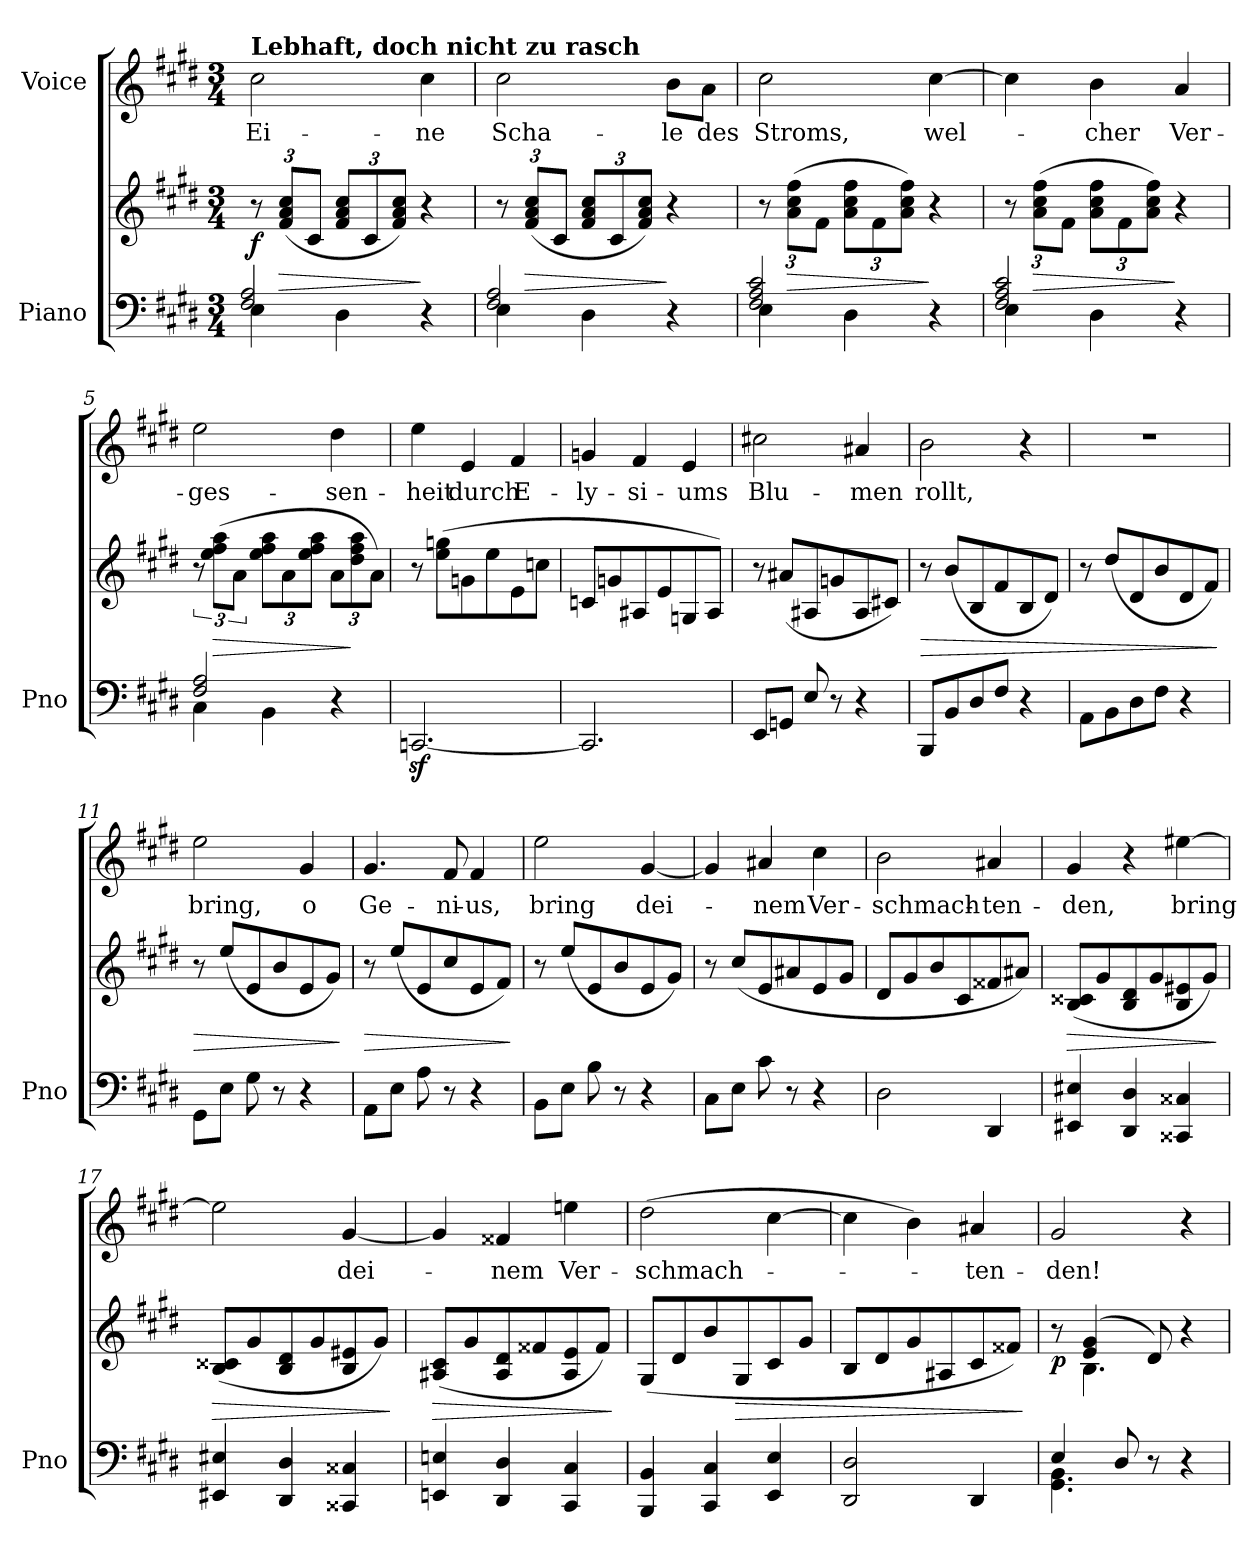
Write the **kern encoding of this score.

**kern	**kern	**dynam	**kern	**text
*part2	*part2	*part2	*part1	*part1
*staff3	*staff2	*staff2/3	*staff1	*staff1
*I"Piano	*	*	*I"Voice	*
*I'Pno	*	*	*	*
*clefF4	*clefG2	*	*clefG2	*
*k[f#c#g#d#]	*k[f#c#g#d#]	*	*k[f#c#g#d#]	*
*M3/4	*M3/4	*	*M3/4	*
=1	=1	=1	=1	=1
*^	*	*	*	*
*	*	*Xbrackettup	*	*	*
!	!	!	!	!LO:TX:a:B:t=Lebhaft, doch nicht zu rasch	!
!	!	!	!LO:DY:b	!	!LO:LY:b
4E\	2F#/ 2A/	12r	f	2cc#\	Ei-
!	!	!	!LO:HP:b	!	!
.	.	(<12f#/ 12a/ 12cc#/L	>	.	.
.	.	12c#/J	.	.	.
4D#\	.	12f#/ 12a/ 12cc#/L	.	.	.
.	.	12c#/	.	.	.
.	.	12f#/ 12a/ 12cc#/J)	.	.	.
!	!	!	!	!	!LO:LY:b
4r	4rBByy	4r	]	4cc#\	-ne
=2	=2	=2	=2	=2	=2
!	!	!	!	!	!LO:LY:b
4E\	2F#/ 2A/	12r	.	2cc#\	Scha-
!	!	!	!LO:HP:b	!	!
.	.	(<12f#/ 12a/ 12cc#/L	>	.	.
.	.	12c#/J	.	.	.
4D#\	.	12f#/ 12a/ 12cc#/L	.	.	.
.	.	12c#/	.	.	.
.	.	12f#/ 12a/ 12cc#/J)	.	.	.
!	!	!	!	!	!LO:LY:b
4r	4rBByy	4r	]	8b\L	-le
!	!	!	!	!	!LO:LY:b
.	.	.	.	8a\J	des
=3	=3	=3	=3	=3	=3
!	!	!	!	!	!LO:LY:b
4E\	2F#/ 2A/ 2c#/	12r	.	2cc#\	Stroms,
!	!	!	!LO:HP:b	!	!
.	.	(>12a\ 12cc#\ 12ff#\L	>	.	.
.	.	12f#\J	.	.	.
4D#\	.	12a\ 12cc#\ 12ff#\L	.	.	.
.	.	12f#\	.	.	.
.	.	12a\ 12cc#\ 12ff#\J)	.	.	.
!	!	!	!	!	!LO:LY:b
4r	4rBByy	4r	]	[4cc#\	wel-
=4	=4	=4	=4	=4	=4
4E\	2F#/ 2A/ 2c#/	12r	.	4cc#\]	.
!	!	!	!LO:HP:b	!	!
.	.	(>12a\ 12cc#\ 12ff#\L	>	.	.
.	.	12f#\J	.	.	.
!	!	!	!	!	!LO:LY:b
4D#\	.	12a\ 12cc#\ 12ff#\L	.	4b\	-cher
.	.	12f#\	.	.	.
.	.	12a\ 12cc#\ 12ff#\J)	.	.	.
!	!	!	!	!	!LO:LY:b
4r	4rBByy	4r	]	4a/	Ver-
!!LO:LB:g=z
=5	=5	=5	=5	=5	=5
*	*	*brackettup	*	*	*
!	!	!	!	!	!LO:LY:b
4C#\	2F#/ 2A/	12r	.	2ee\	-ges-
!	!	!	!LO:HP:b	!	!
.	.	(>12ee\ 12ff#\ 12aa\L	>	.	.
.	.	12a\J	.	.	.
*	*	*Xbrackettup	*	*	*
4BB\	.	12ee\ 12ff#\ 12aa\L	.	.	.
.	.	12a\	.	.	.
.	.	12ee\ 12ff#\ 12aa\J	.	.	.
!	!	!	!	!	!LO:LY:b
4r	4ryy	12a\L	.	4dd#\	-sen-
.	.	12dd#\ 12ff#\ 12aa\	]	.	.
.	.	12a\J)	.	.	.
*v	*v	*	*	*	*
=6	=6	=6	=6	=6
!	!	!	!	!LO:LY:b
[2.CCnz>/	8r	.	4ee\	-heit
.	(>8ee\ 8ggn\L	.	.	.
!	!	!	!	!LO:LY:b
.	8gn\	.	4e/	durch
.	8ee\	.	.	.
!	!	!	!	!LO:LY:b
.	8e\	.	4f#/	E-
.	8ccn\J	.	.	.
=7	=7	=7	=7	=7
!	!	!	!	!LO:LY:b
2.CC/]	8cn/L	.	4gn/	-ly-
.	8gn/	.	.	.
!	!	!	!	!LO:LY:b
.	8A#X/	.	4f#/	-si-
.	8e/	.	.	.
!	!	!	!	!LO:LY:b
.	8Gn/	.	4e/	-ums
.	8A#/J)	.	.	.
=8	=8	=8	=8	=8
!	!	!	!	!LO:LY:b
8EE/L	8r	.	2cc#X\	Blu-
8GGn/J	(<8a#X/L	.	.	.
8E/	8A#X/	.	.	.
8r	8gn/	.	.	.
!	!	!	!	!LO:LY:b
4r	8A#/	.	4a#X/	-men
.	8c#X/J)	.	.	.
=9	=9	=9	=9	=9
!	!	!LO:HP:b	!	!LO:LY:b
8BBB/L	8r	>	2b\	rollt,
8BB/	(<8b/L	.	.	.
8D#/	8B/	.	.	.
8F#/J	8f#/	.	.	.
4r	8B/	.	4r	.
.	8d#/J)	.	.	.
!!LO:LB:g=z
=10	=10	=10	=10	=10
8AA\L	8r	.	2.r	.
8BB\	(<8dd#/L	.	.	.
8D#\	8d#/	.	.	.
8F#\J	8b/	.	.	.
4r	8d#/	.	.	.
.	8f#/J)	.	.	.
.	.	]	.	.
=11	=11	=11	=11	=11
!	!	!LO:HP:b	!	!LO:LY:b
8GG#\L	8r	>	2ee\	bring,
8E\J	(<8ee/L	.	.	.
8G#\	8e/	.	.	.
8r	8b/	.	.	.
!	!	!	!	!LO:LY:b
4r	8e/	.	4g#/	o
.	8g#/J)	.	.	.
.	.	]	.	.
=12	=12	=12	=12	=12
!	!	!LO:HP:b	!	!LO:LY:b
8AA\L	8r	>	4.g#/	Ge-
8E\J	(<8ee/L	.	.	.
8A\	8e/	.	.	.
!	!	!	!	!LO:LY:b
8r	8cc#/	.	8f#/	-ni-
!	!	!	!	!LO:LY:b
4r	8e/	.	4f#/	-us,
.	8f#/J)	.	.	.
.	.	]	.	.
=13	=13	=13	=13	=13
!	!	!	!	!LO:LY:b
8BB\L	8r	.	2ee\	bring
8E\J	(<8ee/L	.	.	.
8B\	8e/	.	.	.
8r	8b/	.	.	.
!	!	!	!	!LO:LY:b
4r	8e/	.	[4g#/	dei-
.	8g#/J)	.	.	.
=14	=14	=14	=14	=14
8C#\L	8r	.	4g#/]	.
8E\J	(>8cc#/L	.	.	.
!	!	!	!	!LO:LY:b
8c#\	8e/	.	4a#X/	-nem
8r	8a#X/	.	.	.
!	!	!	!	!LO:LY:b
4r	8e/	.	4cc#\	Ver-
.	8g#/J	.	.	.
!!LO:PB:g=z
=15	=15	=15	=15	=15
!	!	!	!	!LO:LY:b
2D#\	8d#/L	.	2b\	schmach-
.	8g#/	.	.	.
.	8b/	.	.	.
.	8c#/	.	.	.
!	!	!	!	!LO:LY:b
4DD#/	8f##X/	.	4a#X/	-ten-
.	8a#X/J)	.	.	.
=16	=16	=16	=16	=16
!	!	!LO:HP:b	!	!LO:LY:b
4EE#X/ 4E#X/	(<8B/ 8c##X/L	>	4g#/	-den,
.	8g#/	.	.	.
4DD#/ 4D#/	8B/ 8d#/	.	4r	.
.	8g#/	.	.	.
!	!	!	!	!LO:LY:b
4CC##X/ 4C##X/	8B/ 8e#X/	.	[4ee#X\	-bring
.	8g#/J)	.	.	.
.	.	]	.	.
=17	=17	=17	=17	=17
!	!	!LO:HP:b	!	!
4EE#X/ 4E#X/	(<8B/ 8c##X/L	>	2ee#\]	.
.	8g#/	.	.	.
4DD#/ 4D#/	8B/ 8d#/	.	.	.
.	8g#/	.	.	.
!	!	!	!	!LO:LY:b
4CC##X/ 4C##X/	8B/ 8e#X/	.	[4g#/	dei-
.	8g#/J)	.	.	.
.	.	]	.	.
=18	=18	=18	=18	=18
!	!	!LO:HP:b	!	!
4EEn/ 4En/	(<8A#X/ 8c#/L	>	4g#/]	.
.	8g#/	.	.	.
!	!	!	!	!LO:LY:b
4DD#/ 4D#/	8A#/ 8d#/	.	4f##X/	-nem
.	8f##X/	.	.	.
!	!	!	!	!LO:LY:b
4CC#/ 4C#/	8A#/ 8e/	.	4een\	Ver-
.	8f##/J)	.	.	.
.	.	]	.	.
=19	=19	=19	=19	=19
!	!	!	!	!LO:LY:b
4BBB/ 4BB/	(>8G#/L	.	(>2dd#\	-schmach-
.	8d#/	.	.	.
4CC#/ 4C#/	8b/	.	.	.
!	!	!LO:HP:b	!	!
.	8G#/	>	.	.
4EE/ 4E/	8c#/	.	[4cc#\	.
.	8g#/J	.	.	.
!!LO:PB:g=z
=20	=20	=20	=20	=20
2DD#/ 2D#/	8B/L	.	4cc#\]	.
.	8d#/	.	.	.
.	8g#/	.	4b\)	.
.	8A#X/	.	.	.
!	!	!	!	!LO:LY:b
4DD#/	8c#/	.	4a#X/	-ten-
.	8f##X/J)	.	.	.
.	.	]	.	.
=21	=21	=21	=21	=21
*^	*^	*	*	*
!	!	!	!	!LO:DY:b	!	!LO:LY:b
4.GG#\ 4.BB\	4E/	8r	8ryy	p	2g#/	-den!
.	.	(>4e/ 4g#/	4.B\	.	.	.
.	8D#/	.	.	.	.	.
8r	8ryy	8d#/)	.	.	.	.
4r	4ryy	4r	4ryy	.	4r	.
*v	*v	*	*	*	*	*
*	*v	*v	*	*	*
=	=	=	=	=
*-	*-	*-	*-	*-
